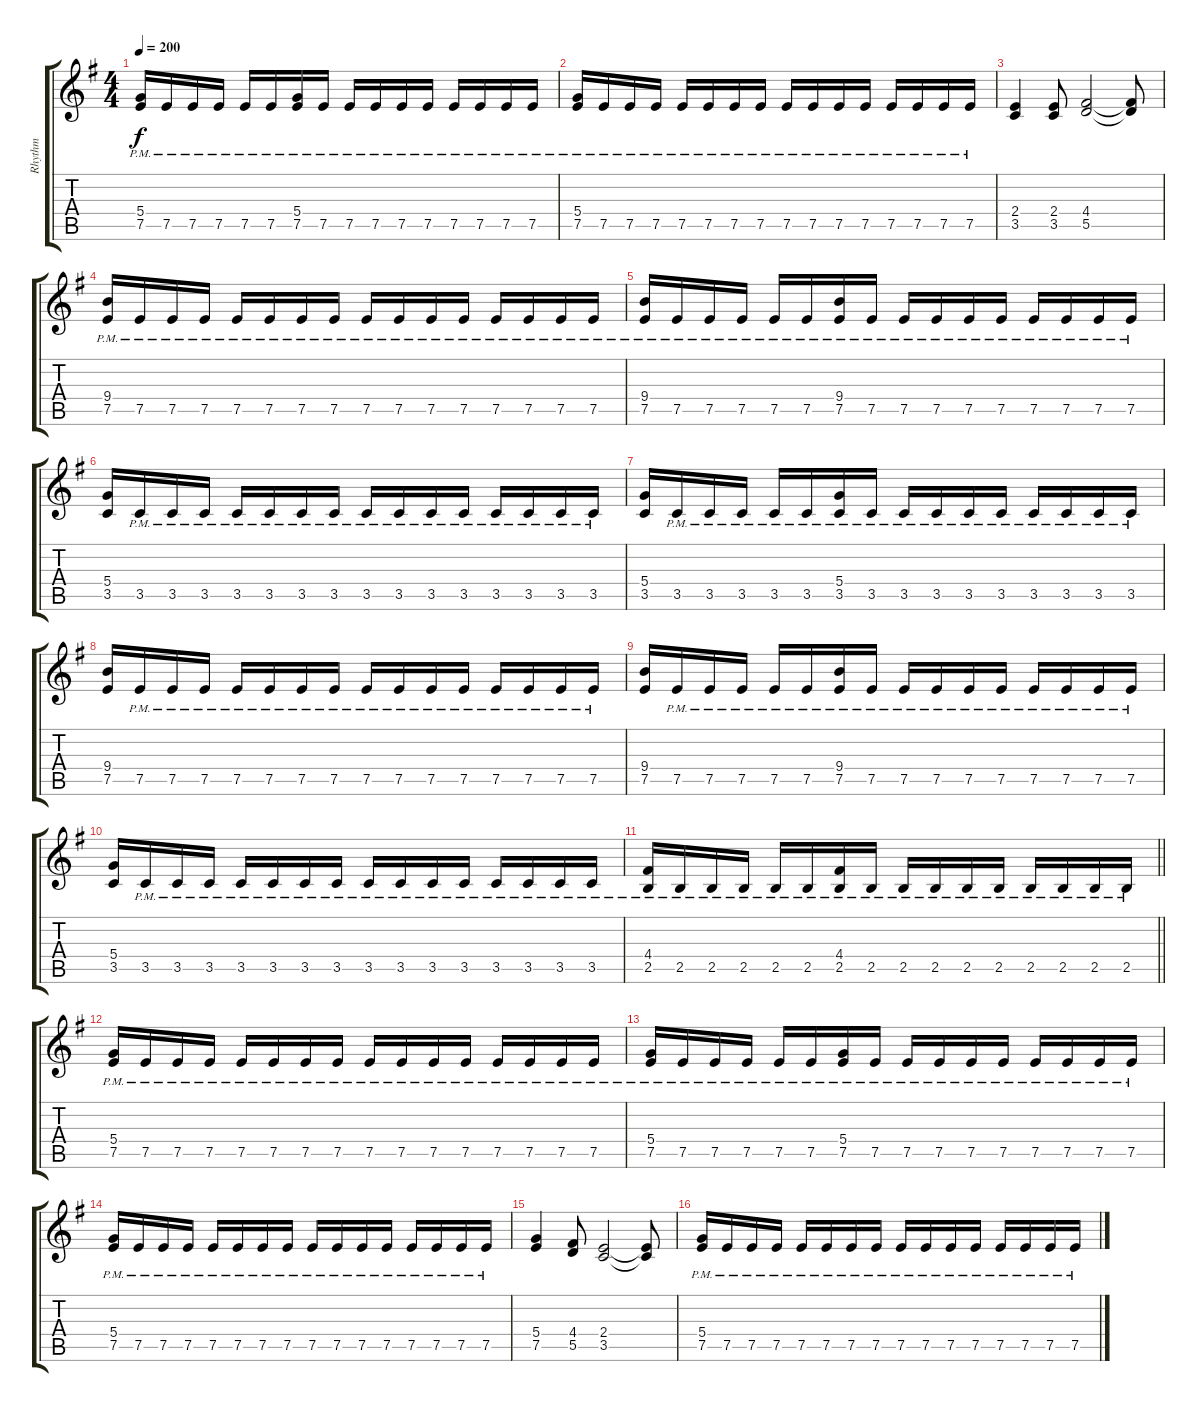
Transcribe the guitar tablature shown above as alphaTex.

\track ("Rhythm " "Rhythm ") {instrument distortionguitar}
\staff {score tabs}
\tuning (E4 B3 G3 D3 A2 E2) {hide}
\ts (4 4)
\tempo 200
\clef g2
\ks g
(5.4{pm} 7.5{pm}).16{dy f} 7.5{pm}.16 7.5{pm}.16 7.5{pm}.16 7.5{pm}.16 7.5{pm}.16 (5.4{pm} 7.5{pm}).16 7.5{pm}.16 7.5{pm}.16 7.5{pm}.16 7.5{pm}.16 7.5{pm}.16 7.5{pm}.16 7.5{pm}.16 7.5{pm}.16 7.5{pm}.16 |
(5.4{pm} 7.5{pm}).16 7.5{pm}.16 7.5{pm}.16 7.5{pm}.16 7.5{pm}.16 7.5{pm}.16 7.5{pm}.16 7.5{pm}.16 7.5{pm}.16 7.5{pm}.16 7.5{pm}.16 7.5{pm}.16 7.5{pm}.16 7.5{pm}.16 7.5{pm}.16 7.5{pm}.16 |
(2.4 3.5).4 (2.4 3.5).8 (4.4 5.5).2 (4.4{t} 5.5{t}).8 |
(9.4{pm} 7.5{pm}).16 7.5{pm}.16 7.5{pm}.16 7.5{pm}.16 7.5{pm}.16 7.5{pm}.16 7.5{pm}.16 7.5{pm}.16 7.5{pm}.16 7.5{pm}.16 7.5{pm}.16 7.5{pm}.16 7.5{pm}.16 7.5{pm}.16 7.5{pm}.16 7.5{pm}.16 |
(9.4{pm} 7.5{pm}).16 7.5{pm}.16 7.5{pm}.16 7.5{pm}.16 7.5{pm}.16 7.5{pm}.16 (9.4{pm} 7.5{pm}).16 7.5{pm}.16 7.5{pm}.16 7.5{pm}.16 7.5{pm}.16 7.5{pm}.16 7.5{pm}.16 7.5{pm}.16 7.5{pm}.16 7.5{pm}.16 |
(5.4 3.5).16 3.5{pm}.16 3.5{pm}.16 3.5{pm}.16 3.5{pm}.16 3.5{pm}.16 3.5{pm}.16 3.5{pm}.16 3.5{pm}.16 3.5{pm}.16 3.5{pm}.16 3.5{pm}.16 3.5{pm}.16 3.5{pm}.16 3.5{pm}.16 3.5{pm}.16 |
(5.4 3.5).16 3.5{pm}.16 3.5{pm}.16 3.5{pm}.16 3.5{pm}.16 3.5{pm}.16 (5.4{pm} 3.5{pm}).16 3.5{pm}.16 3.5{pm}.16 3.5{pm}.16 3.5{pm}.16 3.5{pm}.16 3.5{pm}.16 3.5{pm}.16 3.5{pm}.16 3.5{pm}.16 |
(9.4 7.5).16 7.5{pm}.16 7.5{pm}.16 7.5{pm}.16 7.5{pm}.16 7.5{pm}.16 7.5{pm}.16 7.5{pm}.16 7.5{pm}.16 7.5{pm}.16 7.5{pm}.16 7.5{pm}.16 7.5{pm}.16 7.5{pm}.16 7.5{pm}.16 7.5{pm}.16 |
(9.4 7.5).16 7.5{pm}.16 7.5{pm}.16 7.5{pm}.16 7.5{pm}.16 7.5{pm}.16 (9.4{pm} 7.5{pm}).16 7.5{pm}.16 7.5{pm}.16 7.5{pm}.16 7.5{pm}.16 7.5{pm}.16 7.5{pm}.16 7.5{pm}.16 7.5{pm}.16 7.5{pm}.16 |
(5.4 3.5).16 3.5{pm}.16 3.5{pm}.16 3.5{pm}.16 3.5{pm}.16 3.5{pm}.16 3.5{pm}.16 3.5{pm}.16 3.5{pm}.16 3.5{pm}.16 3.5{pm}.16 3.5{pm}.16 3.5{pm}.16 3.5{pm}.16 3.5{pm}.16 3.5{pm}.16 |
\barLineRight lightlight
(4.4{pm} 2.5{pm}).16 2.5{pm}.16 2.5{pm}.16 2.5{pm}.16 2.5{pm}.16 2.5{pm}.16 (4.4{pm} 2.5{pm}).16 2.5{pm}.16 2.5{pm}.16 2.5{pm}.16 2.5{pm}.16 2.5{pm}.16 2.5{pm}.16 2.5{pm}.16 2.5{pm}.16 2.5{pm}.16 |
(5.4{pm} 7.5{pm}).16 7.5{pm}.16 7.5{pm}.16 7.5{pm}.16 7.5{pm}.16 7.5{pm}.16 7.5{pm}.16 7.5{pm}.16 7.5{pm}.16 7.5{pm}.16 7.5{pm}.16 7.5{pm}.16 7.5{pm}.16 7.5{pm}.16 7.5{pm}.16 7.5{pm}.16 |
(5.4{pm} 7.5{pm}).16 7.5{pm}.16 7.5{pm}.16 7.5{pm}.16 7.5{pm}.16 7.5{pm}.16 (5.4{pm} 7.5{pm}).16 7.5{pm}.16 7.5{pm}.16 7.5{pm}.16 7.5{pm}.16 7.5{pm}.16 7.5{pm}.16 7.5{pm}.16 7.5{pm}.16 7.5{pm}.16 |
(5.4{pm} 7.5{pm}).16 7.5{pm}.16 7.5{pm}.16 7.5{pm}.16 7.5{pm}.16 7.5{pm}.16 7.5{pm}.16 7.5{pm}.16 7.5{pm}.16 7.5{pm}.16 7.5{pm}.16 7.5{pm}.16 7.5{pm}.16 7.5{pm}.16 7.5{pm}.16 7.5{pm}.16 |
(5.4 7.5).4 (4.4 5.5).8 (2.4 3.5).2 (2.4{t} 3.5{t}).8 |
(5.4{pm} 7.5{pm}).16 7.5{pm}.16 7.5{pm}.16 7.5{pm}.16 7.5{pm}.16 7.5{pm}.16 7.5{pm}.16 7.5{pm}.16 7.5{pm}.16 7.5{pm}.16 7.5{pm}.16 7.5{pm}.16 7.5{pm}.16 7.5{pm}.16 7.5{pm}.16 7.5{pm}.16
